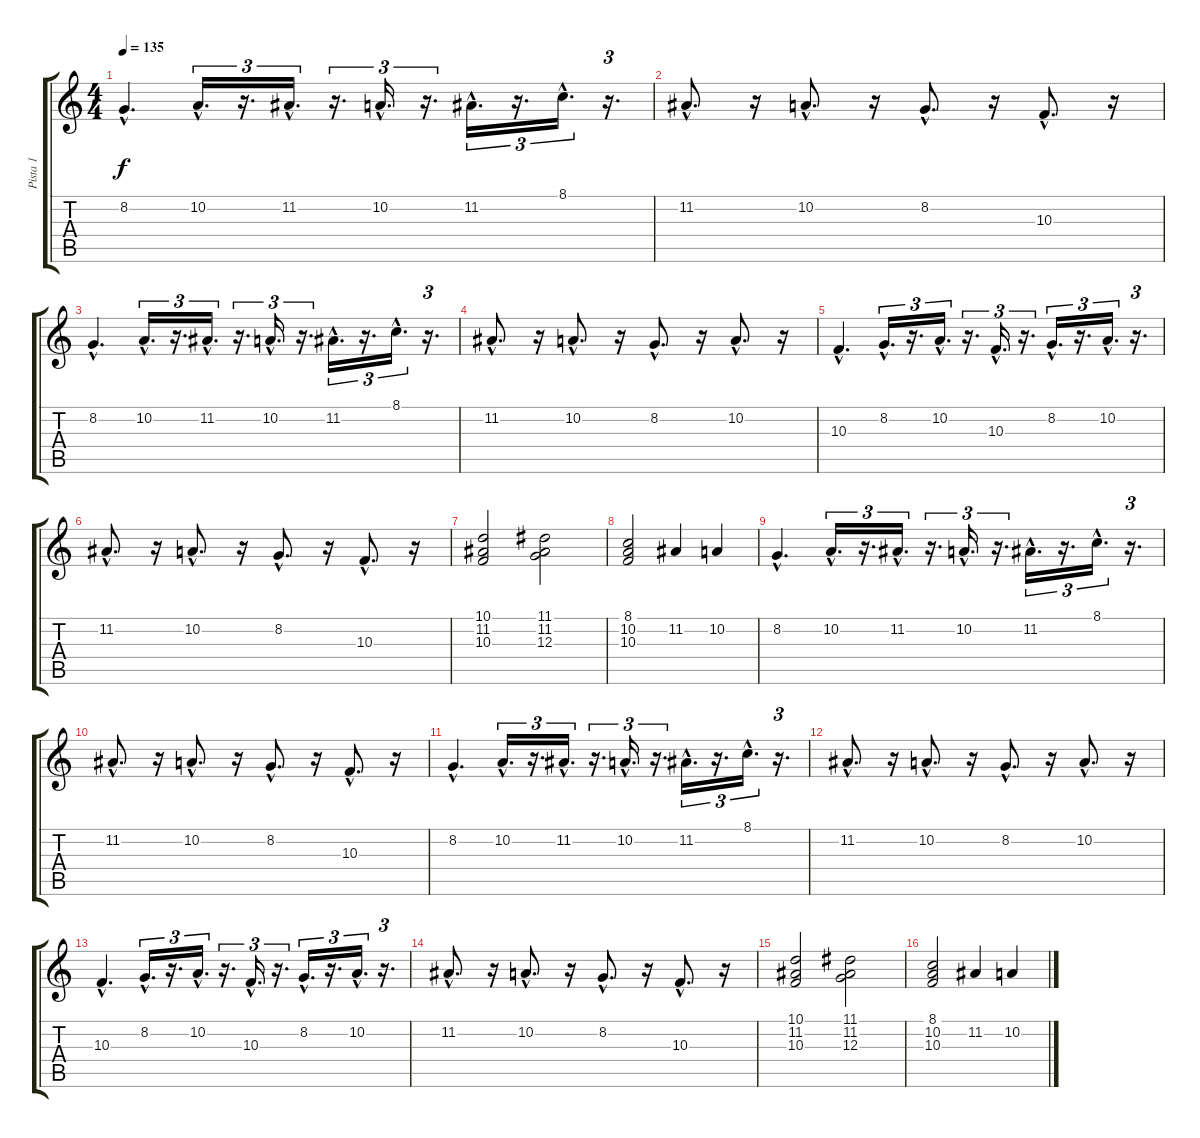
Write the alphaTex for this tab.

\track ("Pista 1" "Pista 1") {instrument synthbrass1}
\staff {score tabs}
\tuning (E4 B3 G3 D3 A2 E2) {hide}
\ts (4 4)
\tempo 135
\clef g2
\ks c
8.2{hac}.4{d dy f} 10.2{hac}.16{d tu (3 2)} r.16{d tu (3 2)} 11.2{hac}.16{d tu (3 2)} r.16{d tu (3 2)} 10.2{hac}.16{d tu (3 2)} r.16{d tu (3 2)} 11.2{hac}.16{d tu (3 2)} r.16{d tu (3 2)} 8.1{hac}.16{d tu (3 2)} r.16{d tu (3 2)} |
11.2{hac}.8{d} r.16 10.2{hac}.8{d} r.16 8.2{hac}.8{d} r.16 10.3{hac}.8{d} r.16 |
8.2{hac}.4{d} 10.2{hac}.16{d tu (3 2)} r.16{d tu (3 2)} 11.2{hac}.16{d tu (3 2)} r.16{d tu (3 2)} 10.2{hac}.16{d tu (3 2)} r.16{d tu (3 2)} 11.2{hac}.16{d tu (3 2)} r.16{d tu (3 2)} 8.1{hac}.16{d tu (3 2)} r.16{d tu (3 2)} |
11.2{hac}.8{d} r.16 10.2{hac}.8{d} r.16 8.2{hac}.8{d} r.16 10.2{hac}.8{d} r.16 |
10.3{hac}.4{d} 8.2{hac}.16{d tu (3 2)} r.16{d tu (3 2)} 10.2{hac}.16{d tu (3 2)} r.16{d tu (3 2)} 10.3{hac}.16{d tu (3 2)} r.16{d tu (3 2)} 8.2{hac}.16{d tu (3 2)} r.16{d tu (3 2)} 10.2{hac}.16{d tu (3 2)} r.16{d tu (3 2)} |
11.2{hac}.8{d} r.16 10.2{hac}.8{d} r.16 8.2{hac}.8{d} r.16 10.3{hac}.8{d} r.16 |
(10.1 11.2 10.3).2 (11.1 11.2 12.3).2 |
(8.1 10.2 10.3).2 11.2.4 10.2.4 |
8.2{hac}.4{d} 10.2{hac}.16{d tu (3 2)} r.16{d tu (3 2)} 11.2{hac}.16{d tu (3 2)} r.16{d tu (3 2)} 10.2{hac}.16{d tu (3 2)} r.16{d tu (3 2)} 11.2{hac}.16{d tu (3 2)} r.16{d tu (3 2)} 8.1{hac}.16{d tu (3 2)} r.16{d tu (3 2)} |
11.2{hac}.8{d} r.16 10.2{hac}.8{d} r.16 8.2{hac}.8{d} r.16 10.3{hac}.8{d} r.16 |
8.2{hac}.4{d} 10.2{hac}.16{d tu (3 2)} r.16{d tu (3 2)} 11.2{hac}.16{d tu (3 2)} r.16{d tu (3 2)} 10.2{hac}.16{d tu (3 2)} r.16{d tu (3 2)} 11.2{hac}.16{d tu (3 2)} r.16{d tu (3 2)} 8.1{hac}.16{d tu (3 2)} r.16{d tu (3 2)} |
11.2{hac}.8{d} r.16 10.2{hac}.8{d} r.16 8.2{hac}.8{d} r.16 10.2{hac}.8{d} r.16 |
10.3{hac}.4{d} 8.2{hac}.16{d tu (3 2)} r.16{d tu (3 2)} 10.2{hac}.16{d tu (3 2)} r.16{d tu (3 2)} 10.3{hac}.16{d tu (3 2)} r.16{d tu (3 2)} 8.2{hac}.16{d tu (3 2)} r.16{d tu (3 2)} 10.2{hac}.16{d tu (3 2)} r.16{d tu (3 2)} |
11.2{hac}.8{d} r.16 10.2{hac}.8{d} r.16 8.2{hac}.8{d} r.16 10.3{hac}.8{d} r.16 |
(10.1 11.2 10.3).2 (11.1 11.2 12.3).2 |
(8.1 10.2 10.3).2 11.2.4 10.2.4
